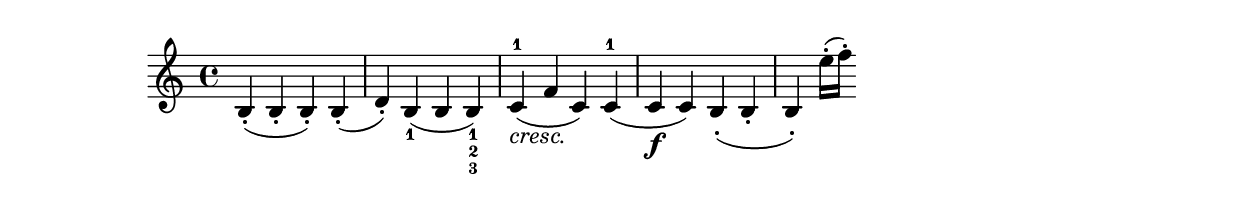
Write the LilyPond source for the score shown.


\header {

    texidoc = "A slur avoids collisions with scripts.  Only articulations
    go inside the slur, dynamic markings, fingerings texts etc. go outside
    of slur.

    For different configurations, the scripts can be moved manually."
    }

\version "2.3.17"
\paper {
    raggedright = ##t
}
\relative
{
    b4-.( b-. b-.)
    b(-.  d-.)

    b_1( b b_1_2_3)
    c-1_\markup { \italic {"cresc."}}( f c)
    c-1( c\f c)
    \once \override Script #'padding = #1.2
    b-.( b-.
    \once \override Script #'padding = #1.2
    b-.)
    e=''16[-.( f-.)]
}
